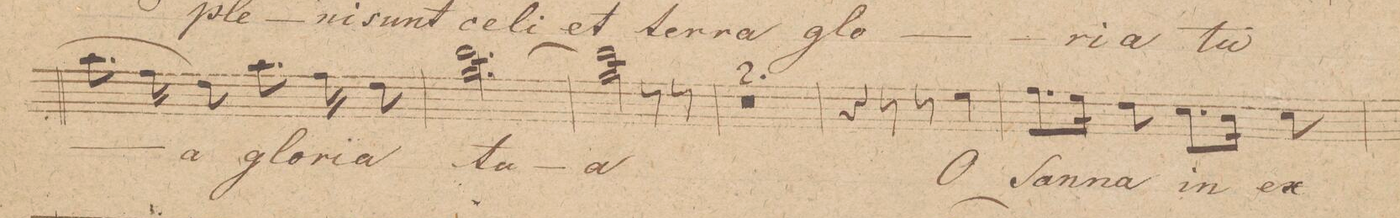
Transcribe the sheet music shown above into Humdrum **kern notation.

**kern	**text
*I"Tenore 1mo	*
*clefC4	*
*k[]	*
*M6/8	*
8.g\	.
16e\	.
8c\)	-a
8.g\	glo-
16e\	-ri-
8c\	-a
=20	=20
2.f\ [2.a	tu-
=21	=21
2f\ 2a]	-a
8r	.
8r	.
=22	=22
1.r	.
=23	=23
=24	=24
4r	.
8r	.
8r	.
4d\	O-
=25	=25
8.e\L	-San-
16d\Jk	.
8c\	-na
8.B\L	in
16A\Jk	.
8B\	ex-
=26	=26
*-	*-
